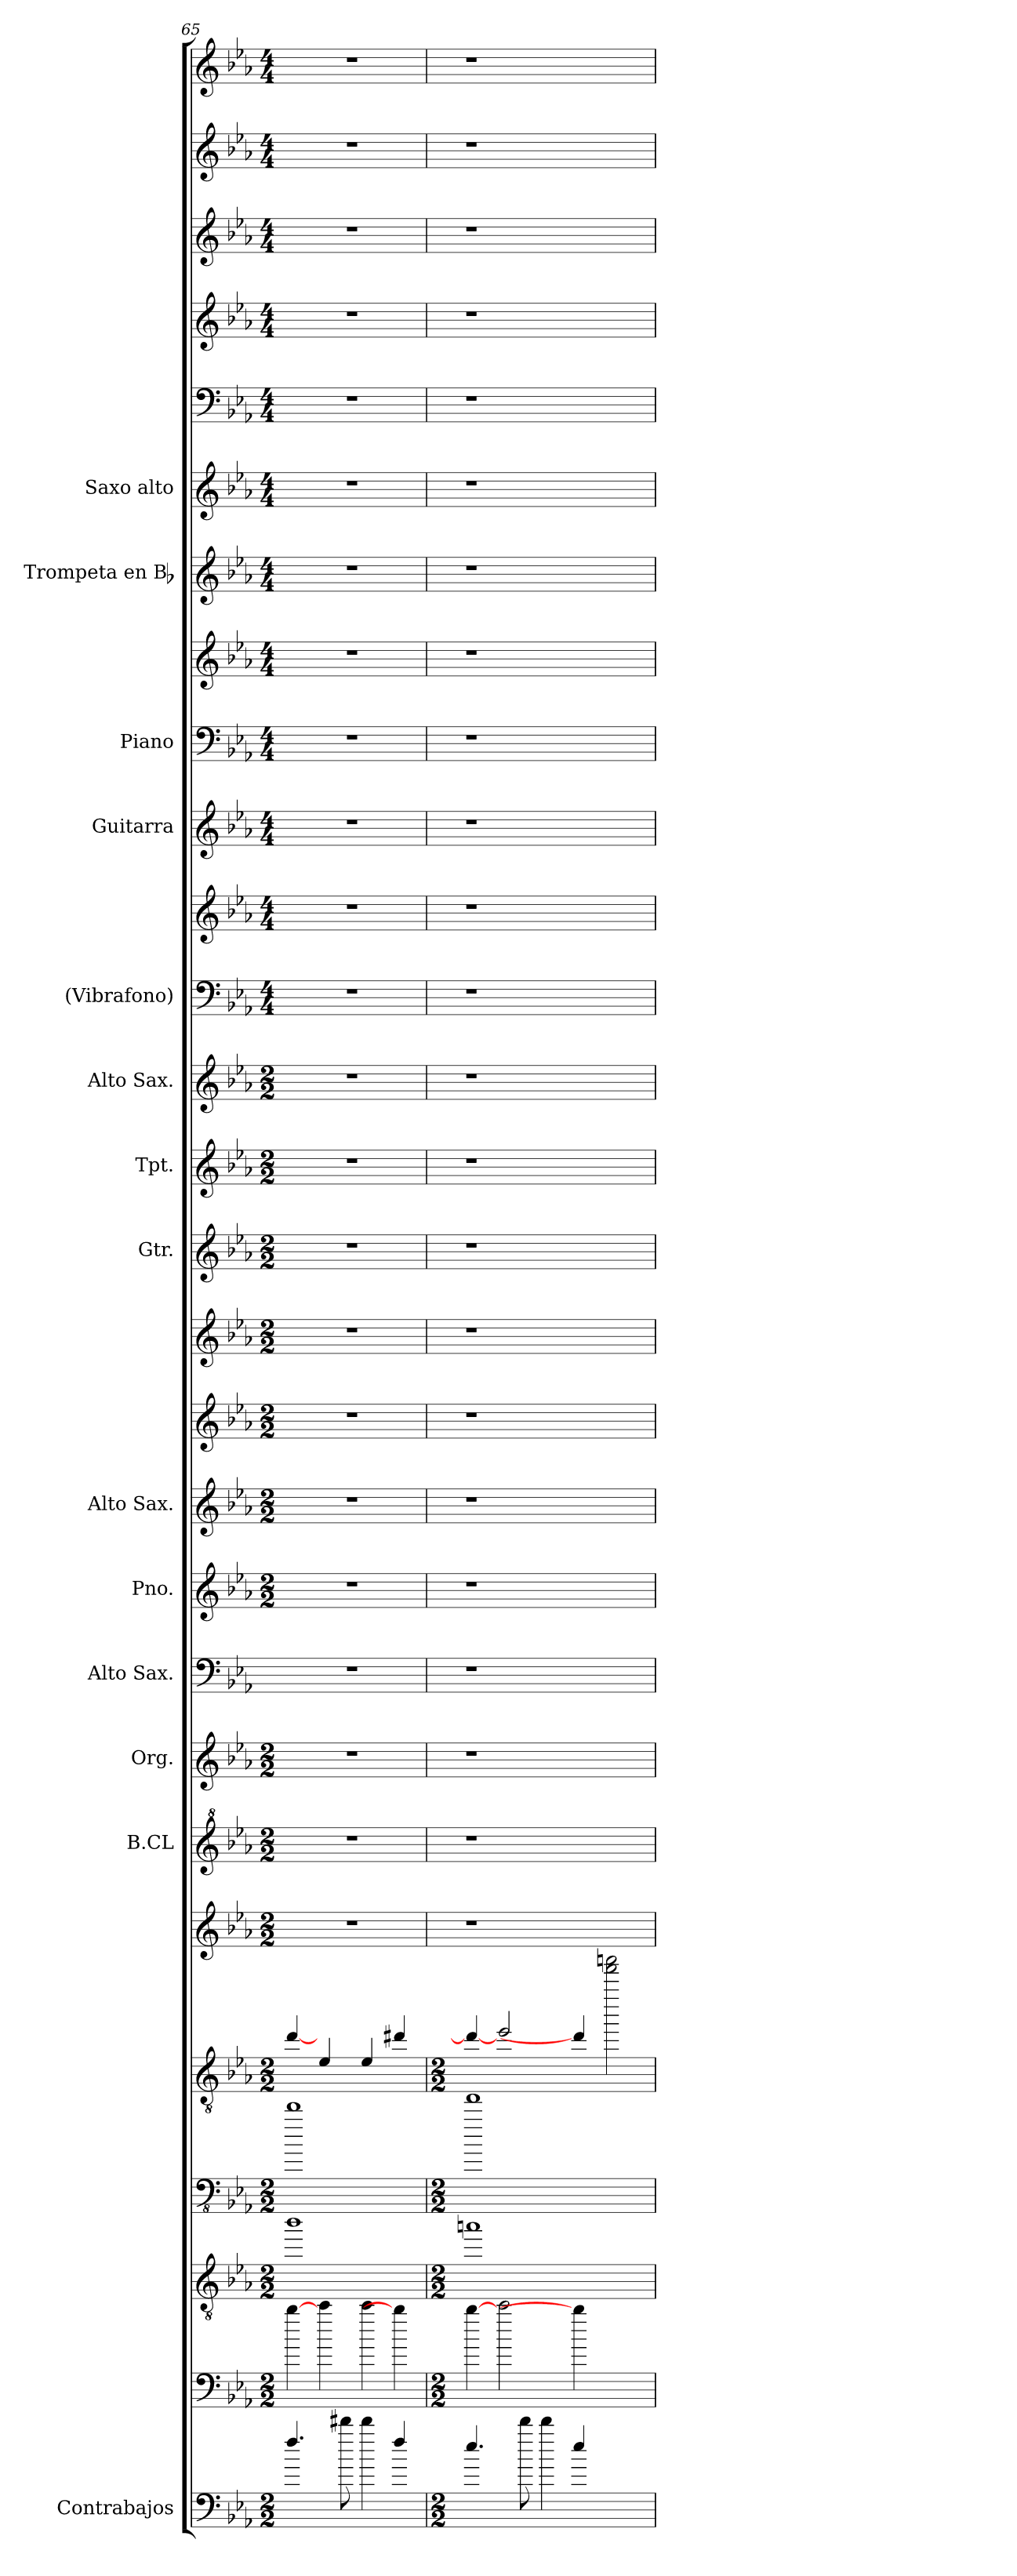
**kern	**kern	**kern	**kern	**kern	**kern	**kern	**kern	**kern	**kern	**kern	**kern	**kern	**kern	**kern	**kern	**kern	**kern	**kern	**kern	**kern	**kern	**kern	**kern	**kern	**kern	**kern	**kern
*part17	*part17	*part17	*part17	*part17	*part16	*part15	*part14	*part13	*part12	*part11	*part10	*part9	*part8	*part7	*part6	*part5	*part5	*part4	*part3	*part3	*part2	*part1	*part1	*part1	*part1	*part1	*part1
*staff28	*staff27	*staff26	*staff25	*staff24	*staff23	*staff22	*staff21	*staff20	*staff19	*staff18	*staff17	*staff16	*staff15	*staff14	*staff13	*staff12	*staff11	*staff10	*staff9	*staff8	*staff7	*staff6	*staff5	*staff4	*staff3	*staff2	*staff1
*I"Contrabajos	*	*	*	*	*	*I"B.CL	*I"Org.	*I"Alto Sax.	*I"Pno.	*I"Alto Sax.	*	*	*I"Gtr.	*I"Tpt.	*I"Alto Sax.	*I"(Vibrafono)	*	*I"Guitarra	*I"Piano	*	*I"Trompeta en Bb	*I"Saxo alto	*	*	*	*	*
*I'Cb	*	*	*	*	*	*	*	*	*I'Pno	*I'Sax	*	*	*	*	*I'Sax	*	*	*	*I'Pno	*	*	*I'A	*	*	*	*	*
*clefF4	*clefF4	*clefGv2	*clefFv4	*clefGv2	*clefG2	*clefG^2	*clefG2	*clefF4	*clefG2	*clefG2	*clefG2	*clefG2	*clefG2	*clefG2	*clefG2	*clefF4	*clefG2	*clefG2	*clefF4	*clefG2	*clefG2	*clefG2	*clefF4	*clefG2	*clefG2	*clefG2	*clefG2
*ITrd7c12	*ITrd7c12	*ITrd7c12	*ITrd7c12	*ITrd7c12	*	*ITrd8c14	*	*	*	*	*	*	*	*	*	*	*	*	*	*	*	*	*	*	*	*	*
*k[b-e-a-]	*k[b-e-a-]	*k[b-e-a-]	*k[b-e-a-]	*k[b-e-a-]	*k[b-e-a-]	*k[b-e-a-]	*k[b-e-a-]	*k[b-e-a-]	*k[b-e-a-]	*k[b-e-a-]	*k[b-e-a-]	*k[b-e-a-]	*k[b-e-a-]	*k[b-e-a-]	*k[b-e-a-]	*k[b-e-a-]	*k[b-e-a-]	*k[b-e-a-]	*k[b-e-a-]	*k[b-e-a-]	*k[b-e-a-]	*k[b-e-a-]	*k[b-e-a-]	*k[b-e-a-]	*k[b-e-a-]	*k[b-e-a-]	*k[b-e-a-]
*E-:	*E-:	*E-:	*E-:	*E-:	*E-:	*E-:	*E-:	*E-:	*E-:	*E-:	*E-:	*E-:	*E-:	*E-:	*E-:	*E-:	*E-:	*E-:	*E-:	*E-:	*E-:	*E-:	*E-:	*E-:	*E-:	*E-:	*E-:
*M2/2	*M2/2	*M2/2	*M2/2	*M2/2	*M2/2	*M2/2	*M2/2	*	*M2/2	*M2/2	*M2/2	*M2/2	*M2/2	*M2/2	*M2/2	*M4/4	*M4/4	*M4/4	*M4/4	*M4/4	*M4/4	*M4/4	*M4/4	*M4/4	*M4/4	*M4/4	*M4/4
=65	=65	=65	=65	=65	=65	=65	=65	=65	=65	=65	=65	=65	=65	=65	=65	=65	=65	=65	=65	=65	=65	=65	=65	=65	=65	=65	=65
*^	*	*	*	*	*	*	*	*	*	*	*	*	*	*	*	*	*	*	*	*	*	*	*	*	*	*	*
4.f/	1ryy	[4b-\	1b-	1d	[4d/	1r	1r	1r	1r	1r	1r	1r	1r	1r	1r	1r	1r	1r	1r	1r	1r	1r	1r	1r	1r	1r	1r	1r
.	.	4cc\	.	.	4E-/	.	.	.	.	.	.	.	.	.	.	.	.	.	.	.	.	.	.	.	.	.	.	.
8dd#X\	.	.	.	.	.	.	.	.	.	.	.	.	.	.	.	.	.	.	.	.	.	.	.	.	.	.	.	.
4dd#\	.	4cc\	.	.	4E-/	.	.	.	.	.	.	.	.	.	.	.	.	.	.	.	.	.	.	.	.	.	.	.
4f/	.	4b-\]	.	.	4d#X/	.	.	.	.	.	.	.	.	.	.	.	.	.	.	.	.	.	.	.	.	.	.	.
=66	=66	=66	=66	=66	=66	=66	=66	=66	=66	=66	=66	=66	=66	=66	=66	=66	=66	=66	=66	=66	=66	=66	=66	=66	=66	=66	=66	=66
*M2/2	*	*M2/2	*M2/2	*M2/2	*M2/2	*	*	*	*	*	*	*	*	*	*	*	*	*	*	*	*	*	*	*	*	*	*	*
4.e-/	1.ryy	[4b-\	1an:	1f	4d/_	1r	1r	1r	1r	1r	1r	1r	1r	1r	1r	1r	1r	1r	1r	1r	1r	1r	1r	1r	1r	1r	1r	1r
.	.	2cc\	.	.	2e-/	.	.	.	.	.	.	.	.	.	.	.	.	.	.	.	.	.	.	.	.	.	.	.
8dd\	.	.	.	.	.	.	.	.	.	.	.	.	.	.	.	.	.	.	.	.	.	.	.	.	.	.	.	.
4dd\	.	.	.	.	.	.	.	.	.	.	.	.	.	.	.	.	.	.	.	.	.	.	.	.	.	.	.	.
4e-/	.	4b-\]	.	.	4d/]	.	.	.	.	.	.	.	.	.	.	.	.	.	.	.	.	.	.	.	.	.	.	.
2ryy	.	2ryy	2ryy	2ryy	2fff\ 2aaan\	2ryy	2ryy	2ryy	2ryy	2ryy	2ryy	2ryy	2ryy	2ryy	2ryy	2ryy	2ryy	2ryy	2ryy	2ryy	2ryy	2ryy	2ryy	2ryy	2ryy	2ryy	2ryy	2ryy
*v	*v	*	*	*	*	*	*	*	*	*	*	*	*	*	*	*	*	*	*	*	*	*	*	*	*	*	*	*
=	=	=	=	=	=	=	=	=	=	=	=	=	=	=	=	=	=	=	=	=	=	=	=	=	=	=	=
*-	*-	*-	*-	*-	*-	*-	*-	*-	*-	*-	*-	*-	*-	*-	*-	*-	*-	*-	*-	*-	*-	*-	*-	*-	*-	*-	*-
